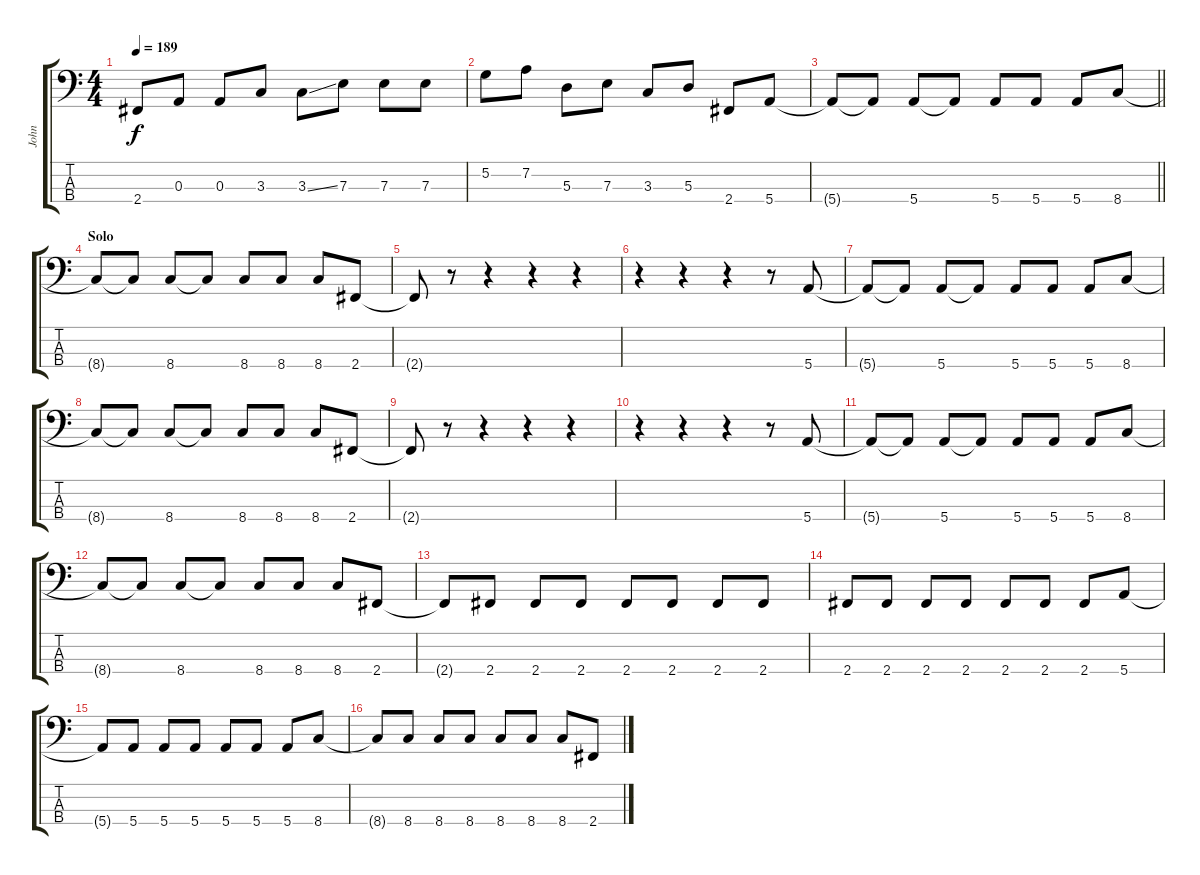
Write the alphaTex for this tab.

\track ("John" "John") {instrument electricbassfinger}
\staff {score tabs}
\tuning (G2 D2 A1 E1) {hide}
\ts (4 4)
\tempo 189
\clef f4
\ks c
2.4.8{dy f} 0.3.8 0.3.8 3.3.8 3.3{ss}.8 7.3.8 7.3.8 7.3.8 |
5.2.8 7.2.8 5.3.8 7.3.8 3.3.8 5.3.8 2.4.8 5.4.8 |
\barLineRight lightlight
5.4{t}.8 5.4{t}.8 5.4.8 5.4{t}.8 5.4.8 5.4.8 5.4.8 8.4.8 |
\section ("" "Solo")
8.4{t}.8 8.4{t}.8 8.4.8 8.4{t}.8 8.4.8 8.4.8 8.4.8 2.4.8 |
2.4{t}.8 r.8 r.4 r.4 r.4 |
r.4 r.4 r.4 r.8 5.4.8 |
5.4{t}.8 5.4{t}.8 5.4.8 5.4{t}.8 5.4.8 5.4.8 5.4.8 8.4.8 |
8.4{t}.8 8.4{t}.8 8.4.8 8.4{t}.8 8.4.8 8.4.8 8.4.8 2.4.8 |
2.4{t}.8 r.8 r.4 r.4 r.4 |
r.4 r.4 r.4 r.8 5.4.8 |
5.4{t}.8 5.4{t}.8 5.4.8 5.4{t}.8 5.4.8 5.4.8 5.4.8 8.4.8 |
8.4{t}.8 8.4{t}.8 8.4.8 8.4{t}.8 8.4.8 8.4.8 8.4.8 2.4.8 |
2.4{t}.8 2.4.8 2.4.8 2.4.8 2.4.8 2.4.8 2.4.8 2.4.8 |
2.4.8 2.4.8 2.4.8 2.4.8 2.4.8 2.4.8 2.4.8 5.4.8 |
5.4{t}.8 5.4.8 5.4.8 5.4.8 5.4.8 5.4.8 5.4.8 8.4.8 |
8.4{t}.8 8.4.8 8.4.8 8.4.8 8.4.8 8.4.8 8.4.8 2.4.8
